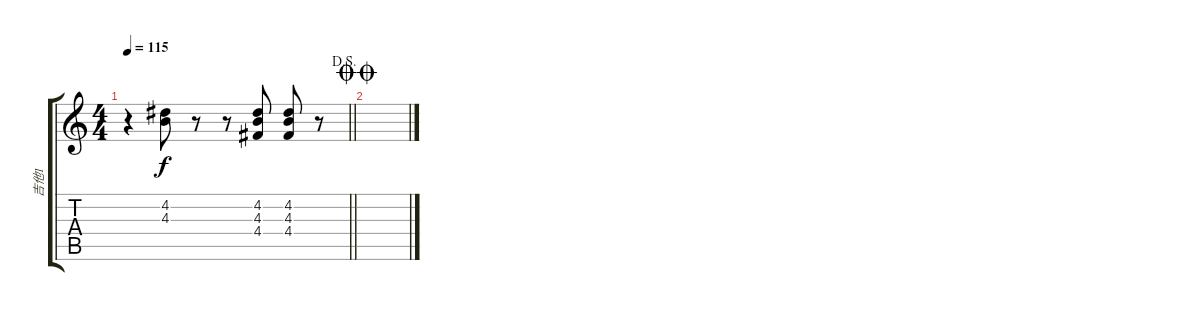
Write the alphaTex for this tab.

\track ("吉他1" "吉他1") {instrument acousticguitarnylon}
\staff {score tabs}
\tuning (E4 B3 G3 D3 A2 E2) {hide}
\ts (4 4)
\jump dalsegno
\tempo 115
\clef g2
\barLineRight lightlight
\ks c
r.4{dy f} (4.2 4.3).8 r.8 r.8 (4.2 4.3 4.4).8 (4.2 4.3 4.4).8 r.8 |
\jump doublecoda
